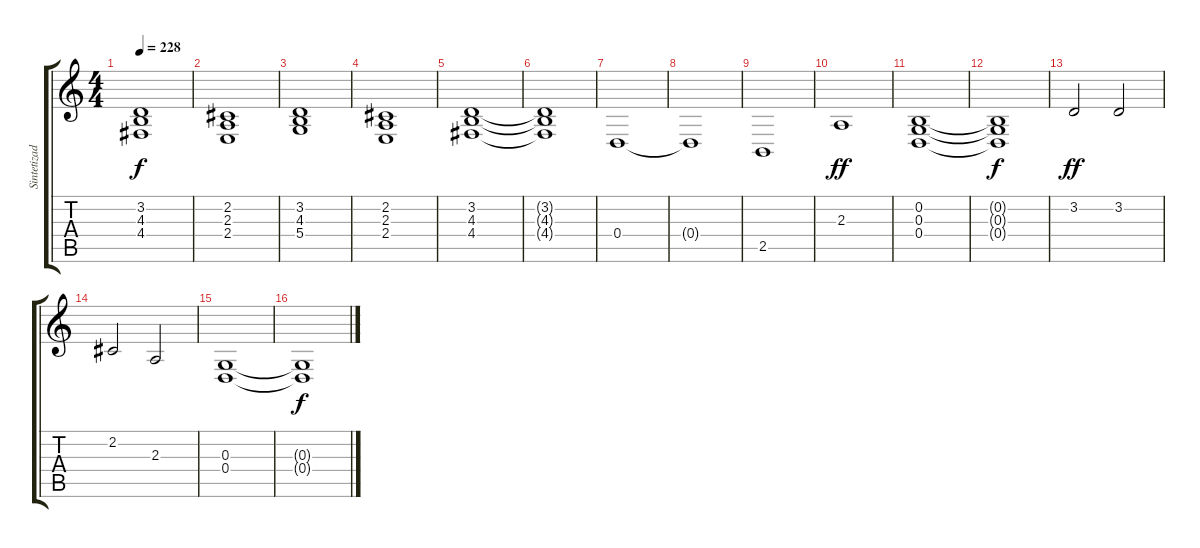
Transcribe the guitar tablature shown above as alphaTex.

\track ("Sintetizador" "Sintetizad") {instrument synthstrings2}
\staff {score tabs}
\tuning (E4 B3 G3 D3 A2 E2) {hide}
\ts (4 4)
\tempo 228
\clef g2
\ks c
(3.2 4.3 4.4).1{dy f} |
(2.2 2.3 2.4).1 |
(3.2 4.3 5.4).1 |
(2.2 2.3 2.4).1 |
(3.2 4.3 4.4).1 |
(3.2{t} 4.3{t} 4.4{t}).1 |
0.4.1{volume 11} |
0.4{t}.1 |
2.5.1 |
2.3.1{dy ff} |
(0.2 0.3 0.4).1 |
(0.2{t} 0.3{t} 0.4{t}).1{dy f} |
3.2.2{dy ff} 3.2.2 |
2.2.2 2.3.2 |
(0.3 0.4).1 |
(0.3{t} 0.4{t}).1{dy f}
